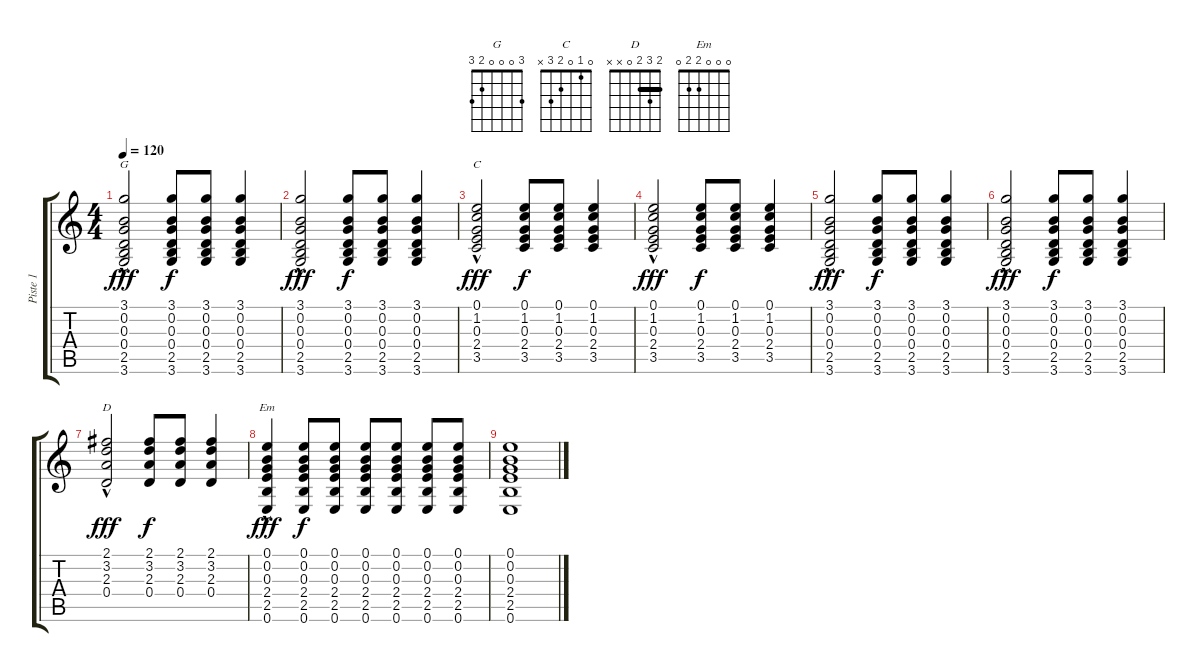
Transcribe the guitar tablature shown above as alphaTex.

\track ("Piste 1" "Piste 1") {instrument acousticguitarsteel}
\staff {score tabs}
\tuning (E4 B3 G3 D3 A2 E2) {hide}
\chord ("G" 3 0 0 0 2 3)
\chord ("C" 0 1 0 2 3 x)
\chord ("D" 2 3 2 0 x x) {barre 2}
\chord ("Em" 0 0 0 2 2 0)
\ts (4 4)
\tempo 120
\clef g2
\ks c
(3.1{hac} 0.2{hac} 0.3{hac} 0.4{hac} 2.5{hac} 3.6{hac}).2{ch "G" dy fff} (3.1 0.2 0.3 0.4 2.5 3.6).8{dy f} (3.1 0.2 0.3 0.4 2.5 3.6).8 (3.1 0.2 0.3 0.4 2.5 3.6).4 |
(3.1{hac} 0.2{hac} 0.3{hac} 0.4{hac} 2.5{hac} 3.6{hac}).2{dy fff} (3.1 0.2 0.3 0.4 2.5 3.6).8{dy f} (3.1 0.2 0.3 0.4 2.5 3.6).8 (3.1 0.2 0.3 0.4 2.5 3.6).4 |
(0.1{hac} 1.2{hac} 0.3{hac} 2.4{hac} 3.5{hac}).2{ch "C" dy fff} (0.1 1.2 0.3 2.4 3.5).8{dy f} (0.1 1.2 0.3 2.4 3.5).8 (0.1 1.2 0.3 2.4 3.5).4 |
(0.1{hac} 1.2{hac} 0.3{hac} 2.4{hac} 3.5{hac}).2{dy fff} (0.1 1.2 0.3 2.4 3.5).8{dy f} (0.1 1.2 0.3 2.4 3.5).8 (0.1 1.2 0.3 2.4 3.5).4 |
(3.1{hac} 0.2{hac} 0.3{hac} 0.4{hac} 2.5{hac} 3.6{hac}).2{dy fff} (3.1 0.2 0.3 0.4 2.5 3.6).8{dy f} (3.1 0.2 0.3 0.4 2.5 3.6).8 (3.1 0.2 0.3 0.4 2.5 3.6).4 |
(3.1{hac} 0.2{hac} 0.3{hac} 0.4{hac} 2.5{hac} 3.6{hac}).2{dy fff} (3.1 0.2 0.3 0.4 2.5 3.6).8{dy f} (3.1 0.2 0.3 0.4 2.5 3.6).8 (3.1 0.2 0.3 0.4 2.5 3.6).4 |
(2.1{hac} 3.2{hac} 2.3{hac} 0.4{hac}).2{ch "D" dy fff} (2.1 3.2 2.3 0.4).8{dy f} (2.1 3.2 2.3 0.4).8 (2.1 3.2 2.3 0.4).4 |
(0.1{hac} 0.2{hac} 0.3{hac} 2.4{hac} 2.5{hac} 0.6{hac}).4{ch "Em" dy fff} (0.1 0.2 0.3 2.4 2.5 0.6).8{dy f} (0.1 0.2 0.3 2.4 2.5 0.6).8 (0.1 0.2 0.3 2.4 2.5 0.6).8 (0.1 0.2 0.3 2.4 2.5 0.6).8 (0.1 0.2 0.3 2.4 2.5 0.6).8 (0.1 0.2 0.3 2.4 2.5 0.6).8 |
(0.1 0.2 0.3 2.4 2.5 0.6).1
